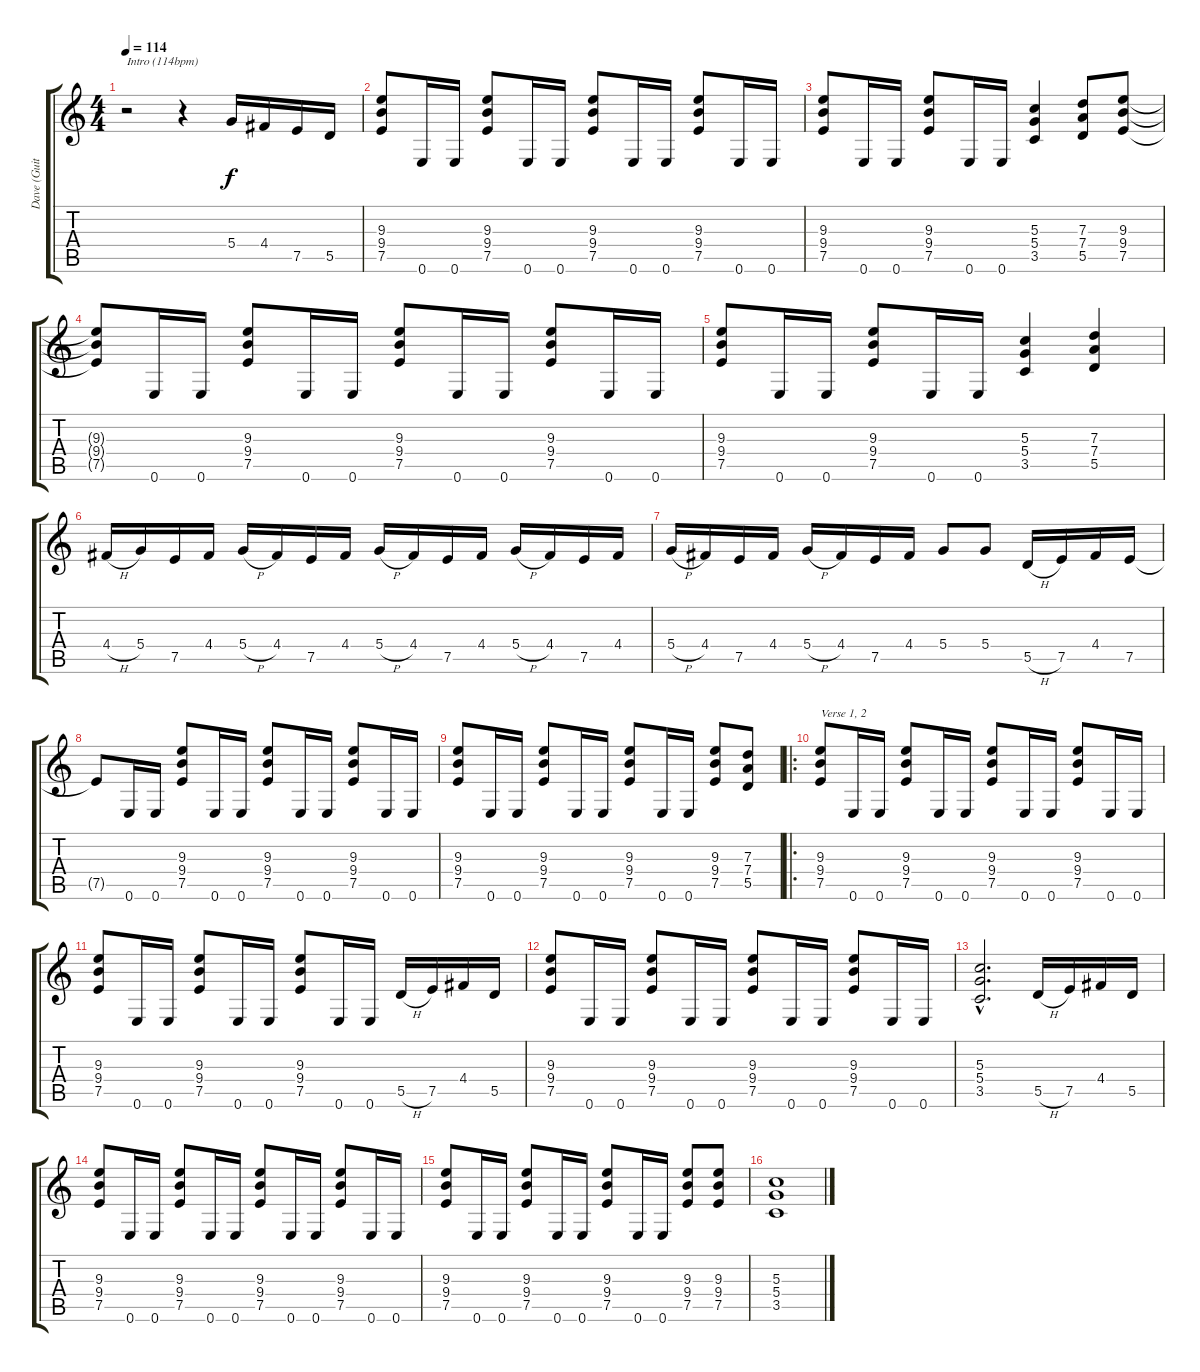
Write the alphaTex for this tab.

\track ("Dave (Guitar 1)" "Dave (Guit") {instrument distortionguitar}
\staff {score tabs}
\tuning (E4 B3 G3 D3 A2 E2) {hide}
\ts (4 4)
\tempo 114
\clef g2
\ks c
r.2{txt "Intro (114bpm)" dy f instrument distortionguitar} r.4 5.4.16 4.4.16 7.5.16 5.5.16 |
(9.3 9.4 7.5).8 0.6.16 0.6.16 (9.3 9.4 7.5).8 0.6.16 0.6.16 (9.3 9.4 7.5).8 0.6.16 0.6.16 (9.3 9.4 7.5).8 0.6.16 0.6.16 |
(9.3 9.4 7.5).8 0.6.16 0.6.16 (9.3 9.4 7.5).8 0.6.16 0.6.16 (5.3 5.4 3.5).4 (7.3 7.4 5.5).8 (9.3 9.4 7.5).8 |
(9.3{t} 9.4{t} 7.5{t}).8 0.6.16 0.6.16 (9.3 9.4 7.5).8 0.6.16 0.6.16 (9.3 9.4 7.5).8 0.6.16 0.6.16 (9.3 9.4 7.5).8 0.6.16 0.6.16 |
(9.3 9.4 7.5).8 0.6.16 0.6.16 (9.3 9.4 7.5).8 0.6.16 0.6.16 (5.3 5.4 3.5).4 (7.3 7.4 5.5).4 |
4.4{h}.16 5.4.16 7.5.16 4.4.16 5.4{h}.16 4.4.16 7.5.16 4.4.16 5.4{h}.16 4.4.16 7.5.16 4.4.16 5.4{h}.16 4.4.16 7.5.16 4.4.16 |
5.4{h}.16 4.4.16 7.5.16 4.4.16 5.4{h}.16 4.4.16 7.5.16 4.4.16 5.4.8 5.4.8 5.5{h}.16 7.5.16 4.4.16 7.5.16 |
7.5{t}.8 0.6.16 0.6.16 (9.3 9.4 7.5).8 0.6.16 0.6.16 (9.3 9.4 7.5).8 0.6.16 0.6.16 (9.3 9.4 7.5).8 0.6.16 0.6.16 |
(9.3 9.4 7.5).8 0.6.16 0.6.16 (9.3 9.4 7.5).8 0.6.16 0.6.16 (9.3 9.4 7.5).8 0.6.16 0.6.16 (9.3 9.4 7.5).8 (7.3 7.4 5.5).8 |
\ro
(9.3 9.4 7.5).8{txt "Verse 1, 2"} 0.6.16 0.6.16 (9.3 9.4 7.5).8 0.6.16 0.6.16 (9.3 9.4 7.5).8 0.6.16 0.6.16 (9.3 9.4 7.5).8 0.6.16 0.6.16 |
(9.3 9.4 7.5).8 0.6.16 0.6.16 (9.3 9.4 7.5).8 0.6.16 0.6.16 (9.3 9.4 7.5).8 0.6.16 0.6.16 5.5{h}.16 7.5.16 4.4.16 5.5.16 |
(9.3 9.4 7.5).8 0.6.16 0.6.16 (9.3 9.4 7.5).8 0.6.16 0.6.16 (9.3 9.4 7.5).8 0.6.16 0.6.16 (9.3 9.4 7.5).8 0.6.16 0.6.16 |
(5.3{hac} 5.4{hac} 3.5{hac}).2{d} 5.5{h}.16 7.5.16 4.4.16 5.5.16 |
(9.3 9.4 7.5).8 0.6.16 0.6.16 (9.3 9.4 7.5).8 0.6.16 0.6.16 (9.3 9.4 7.5).8 0.6.16 0.6.16 (9.3 9.4 7.5).8 0.6.16 0.6.16 |
(9.3 9.4 7.5).8 0.6.16 0.6.16 (9.3 9.4 7.5).8 0.6.16 0.6.16 (9.3 9.4 7.5).8 0.6.16 0.6.16 (9.3 9.4 7.5).8 (9.3 9.4 7.5).8 |
(5.3 5.4 3.5).1
